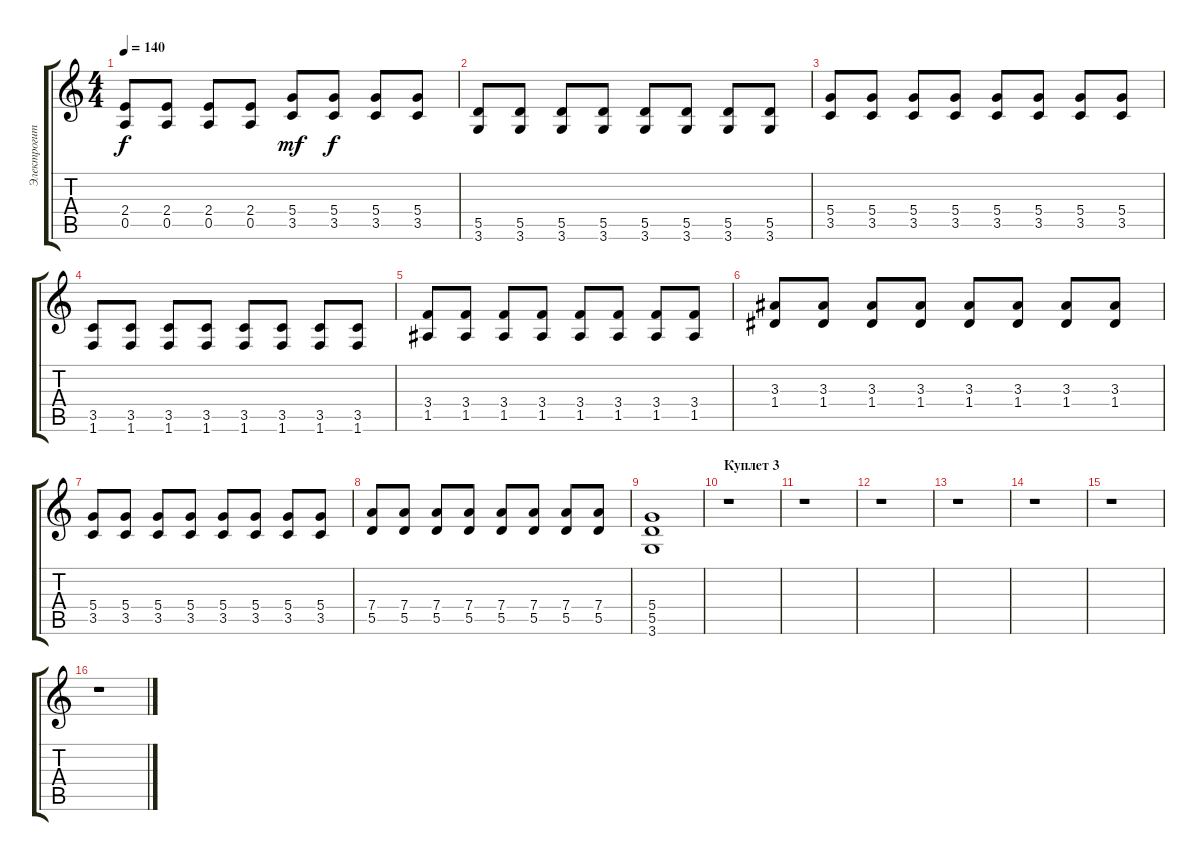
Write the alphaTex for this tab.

\track ("Электрогитара" "Электрогит") {instrument distortionguitar}
\staff {score tabs}
\tuning (E4 B3 G3 D3 A2 E2) {hide}
\ts (4 4)
\tempo 140
\clef g2
\ks c
(2.4 0.5).8{dy f} (2.4 0.5).8 (2.4 0.5).8 (2.4 0.5).8 (5.4 3.5).8{dy mf} (5.4 3.5).8{dy f} (5.4 3.5).8 (5.4 3.5).8 |
(5.5 3.6).8 (5.5 3.6).8 (5.5 3.6).8 (5.5 3.6).8 (5.5 3.6).8 (5.5 3.6).8 (5.5 3.6).8 (5.5 3.6).8 |
(5.4 3.5).8 (5.4 3.5).8 (5.4 3.5).8 (5.4 3.5).8 (5.4 3.5).8 (5.4 3.5).8 (5.4 3.5).8 (5.4 3.5).8 |
(3.5 1.6).8 (3.5 1.6).8 (3.5 1.6).8 (3.5 1.6).8 (3.5 1.6).8 (3.5 1.6).8 (3.5 1.6).8 (3.5 1.6).8 |
(3.4 1.5).8 (3.4 1.5).8 (3.4 1.5).8 (3.4 1.5).8 (3.4 1.5).8 (3.4 1.5).8 (3.4 1.5).8 (3.4 1.5).8 |
(3.3 1.4).8 (3.3 1.4).8 (3.3 1.4).8 (3.3 1.4).8 (3.3 1.4).8 (3.3 1.4).8 (3.3 1.4).8 (3.3 1.4).8 |
(5.4 3.5).8 (5.4 3.5).8 (5.4 3.5).8 (5.4 3.5).8 (5.4 3.5).8 (5.4 3.5).8 (5.4 3.5).8 (5.4 3.5).8 |
(7.4 5.5).8 (7.4 5.5).8 (7.4 5.5).8 (7.4 5.5).8 (7.4 5.5).8 (7.4 5.5).8 (7.4 5.5).8 (7.4 5.5).8 |
(5.4 5.5 3.6).1 |
\section ("" "Куплет 3")
r.1 |
r.1 |
r.1 |
r.1 |
r.1 |
r.1 |
r.1
